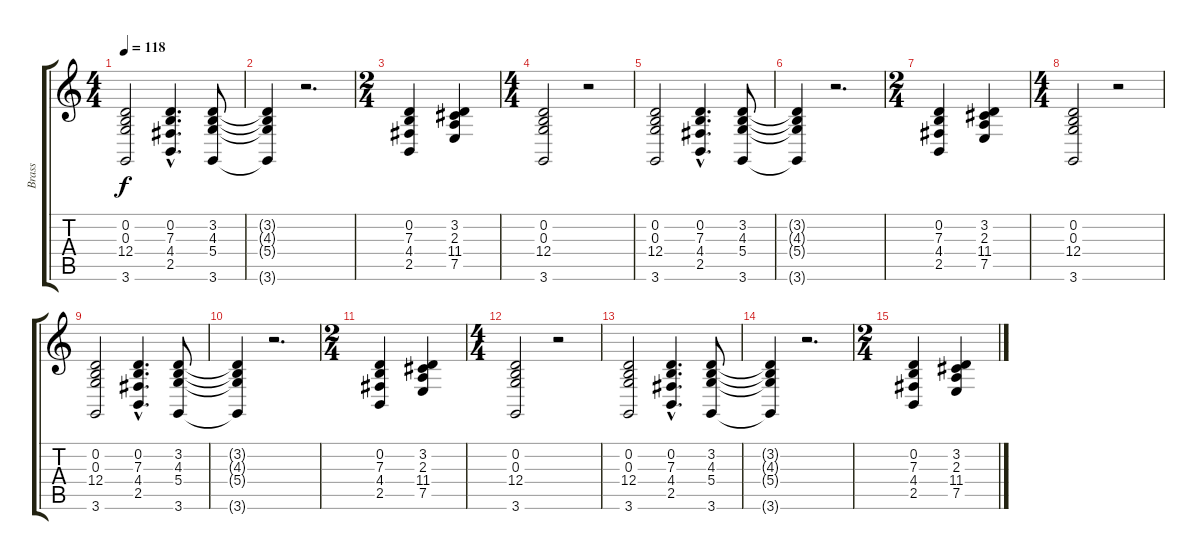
\track ("Brass" "Brass") {instrument trombone}
\staff {score tabs}
\tuning (E4 B3 G3 D3 A2 E2) {hide}
\ts (4 4)
\tempo 118
\clef g2
\ks c
(0.2 0.3 12.4 3.6).2{dy f} (0.2{hac} 7.3{hac} 4.4{hac} 2.5{hac}).4{d} (3.2 4.3 5.4 3.6).8 |
(3.2{t} 4.3{t} 5.4{t} 3.6{t}).4 r.2{d} |
\ts (2 4)
(0.2 7.3 4.4 2.5).4 (3.2 2.3 11.4 7.5).4 |
\ts (4 4)
(0.2 0.3 12.4 3.6).2{volume 4} r.2 |
(0.2 0.3 12.4 3.6).2 (0.2{hac} 7.3{hac} 4.4{hac} 2.5{hac}).4{d} (3.2 4.3 5.4 3.6).8 |
(3.2{t} 4.3{t} 5.4{t} 3.6{t}).4 r.2{d} |
\ts (2 4)
(0.2 7.3 4.4 2.5).4 (3.2 2.3 11.4 7.5).4 |
\ts (4 4)
(0.2 0.3 12.4 3.6).2{volume 2} r.2 |
(0.2 0.3 12.4 3.6).2 (0.2{hac} 7.3{hac} 4.4{hac} 2.5{hac}).4{d} (3.2 4.3 5.4 3.6).8 |
(3.2{t} 4.3{t} 5.4{t} 3.6{t}).4 r.2{d} |
\ts (2 4)
(0.2 7.3 4.4 2.5).4 (3.2 2.3 11.4 7.5).4 |
\ts (4 4)
(0.2 0.3 12.4 3.6).2{volume 1} r.2 |
(0.2 0.3 12.4 3.6).2 (0.2{hac} 7.3{hac} 4.4{hac} 2.5{hac}).4{d} (3.2 4.3 5.4 3.6).8 |
(3.2{t} 4.3{t} 5.4{t} 3.6{t}).4 r.2{d} |
\ts (2 4)
(0.2 7.3 4.4 2.5).4{volume 0} (3.2 2.3 11.4 7.5).4
